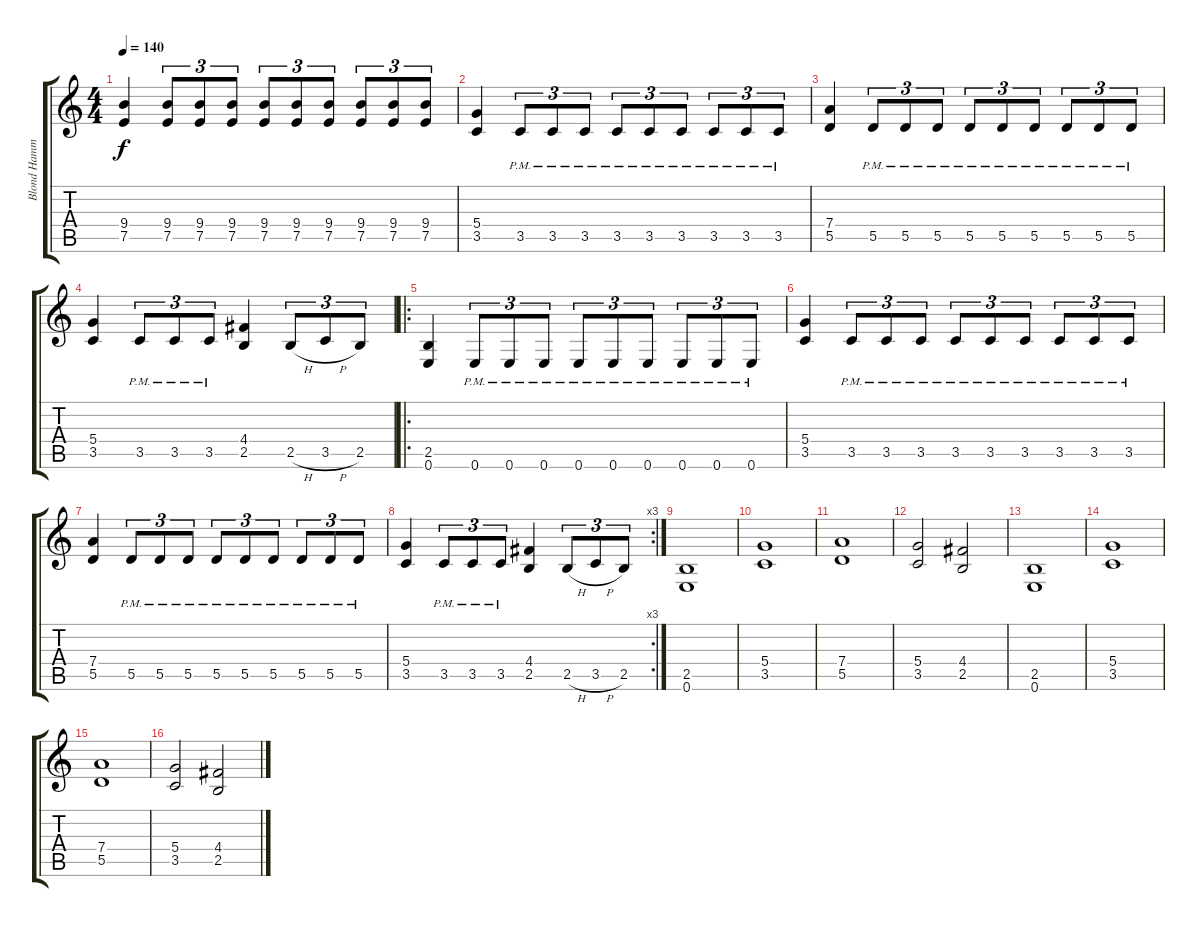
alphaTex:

\track ("Blond Hammet" "Blond Hamm") {instrument distortionguitar}
\staff {score tabs}
\tuning (E4 B3 G3 D3 A2 E2) {hide}
\ts (4 4)
\tempo 140
\clef g2
\ks c
(9.4 7.5).4{dy f} (9.4 7.5).8{tu (3 2)} (9.4 7.5).8{tu (3 2)} (9.4 7.5).8{tu (3 2)} (9.4 7.5).8{tu (3 2)} (9.4 7.5).8{tu (3 2)} (9.4 7.5).8{tu (3 2)} (9.4 7.5).8{tu (3 2)} (9.4 7.5).8{tu (3 2)} (9.4 7.5).8{tu (3 2)} |
(5.4 3.5).4 3.5{pm}.8{tu (3 2)} 3.5{pm}.8{tu (3 2)} 3.5{pm}.8{tu (3 2)} 3.5{pm}.8{tu (3 2)} 3.5{pm}.8{tu (3 2)} 3.5{pm}.8{tu (3 2)} 3.5{pm}.8{tu (3 2)} 3.5{pm}.8{tu (3 2)} 3.5{pm}.8{tu (3 2)} |
(7.4 5.5).4 5.5{pm}.8{tu (3 2)} 5.5{pm}.8{tu (3 2)} 5.5{pm}.8{tu (3 2)} 5.5{pm}.8{tu (3 2)} 5.5{pm}.8{tu (3 2)} 5.5{pm}.8{tu (3 2)} 5.5{pm}.8{tu (3 2)} 5.5{pm}.8{tu (3 2)} 5.5{pm}.8{tu (3 2)} |
(5.4 3.5).4 3.5{pm}.8{tu (3 2)} 3.5{pm}.8{tu (3 2)} 3.5{pm}.8{tu (3 2)} (4.4 2.5).4 2.5{h}.8{tu (3 2)} 3.5{h}.8{tu (3 2)} 2.5.8{tu (3 2)} |
\ro
(2.5 0.6).4 0.6{pm}.8{tu (3 2)} 0.6{pm}.8{tu (3 2)} 0.6{pm}.8{tu (3 2)} 0.6{pm}.8{tu (3 2)} 0.6{pm}.8{tu (3 2)} 0.6{pm}.8{tu (3 2)} 0.6{pm}.8{tu (3 2)} 0.6{pm}.8{tu (3 2)} 0.6{pm}.8{tu (3 2)} |
(5.4 3.5).4 3.5{pm}.8{tu (3 2)} 3.5{pm}.8{tu (3 2)} 3.5{pm}.8{tu (3 2)} 3.5{pm}.8{tu (3 2)} 3.5{pm}.8{tu (3 2)} 3.5{pm}.8{tu (3 2)} 3.5{pm}.8{tu (3 2)} 3.5{pm}.8{tu (3 2)} 3.5{pm}.8{tu (3 2)} |
(7.4 5.5).4 5.5{pm}.8{tu (3 2)} 5.5{pm}.8{tu (3 2)} 5.5{pm}.8{tu (3 2)} 5.5{pm}.8{tu (3 2)} 5.5{pm}.8{tu (3 2)} 5.5{pm}.8{tu (3 2)} 5.5{pm}.8{tu (3 2)} 5.5{pm}.8{tu (3 2)} 5.5{pm}.8{tu (3 2)} |
\rc 3
(5.4 3.5).4 3.5{pm}.8{tu (3 2)} 3.5{pm}.8{tu (3 2)} 3.5{pm}.8{tu (3 2)} (4.4 2.5).4 2.5{h}.8{tu (3 2)} 3.5{h}.8{tu (3 2)} 2.5.8{tu (3 2)} |
(2.5 0.6).1 |
(5.4 3.5).1 |
(7.4 5.5).1 |
(5.4 3.5).2 (4.4 2.5).2 |
(2.5 0.6).1 |
(5.4 3.5).1 |
(7.4 5.5).1 |
(5.4 3.5).2 (4.4 2.5).2
